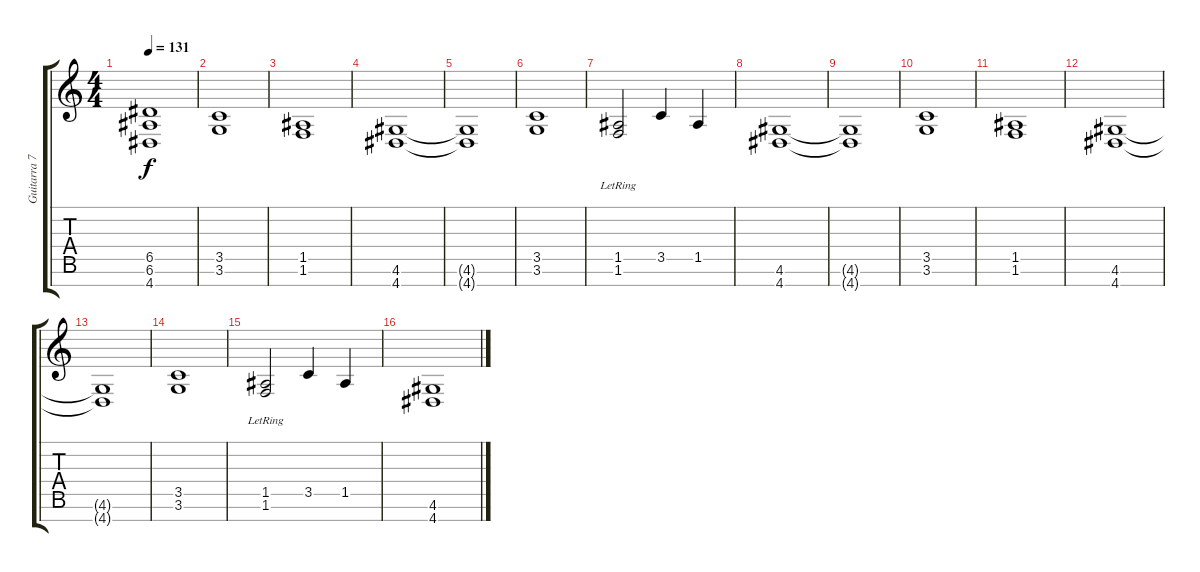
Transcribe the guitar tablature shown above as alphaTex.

\track ("Guitarra 7 Cuerdas" "Guitarra 7") {instrument distortionguitar}
\staff {score tabs}
\tuning (E4 B3 G3 D3 A2 E2 B1) {hide}
\ts (4 4)
\tempo 131
\clef g2
\ks c
(6.5{t} 6.6{t} 4.7{t}).1{dy f} |
(3.5 3.6).1 |
(1.5 1.6).1 |
(4.6 4.7).1 |
(4.6{t} 4.7{t}).1 |
(3.5 3.6).1 |
(1.5 1.6{lr}).2 3.5.4 1.5.4 |
(4.6 4.7).1 |
(4.6{t} 4.7{t}).1 |
(3.5 3.6).1 |
(1.5 1.6).1 |
(4.6 4.7).1 |
(4.6{t} 4.7{t}).1 |
(3.5 3.6).1 |
(1.5 1.6{lr}).2 3.5.4 1.5.4 |
(4.6 4.7).1
